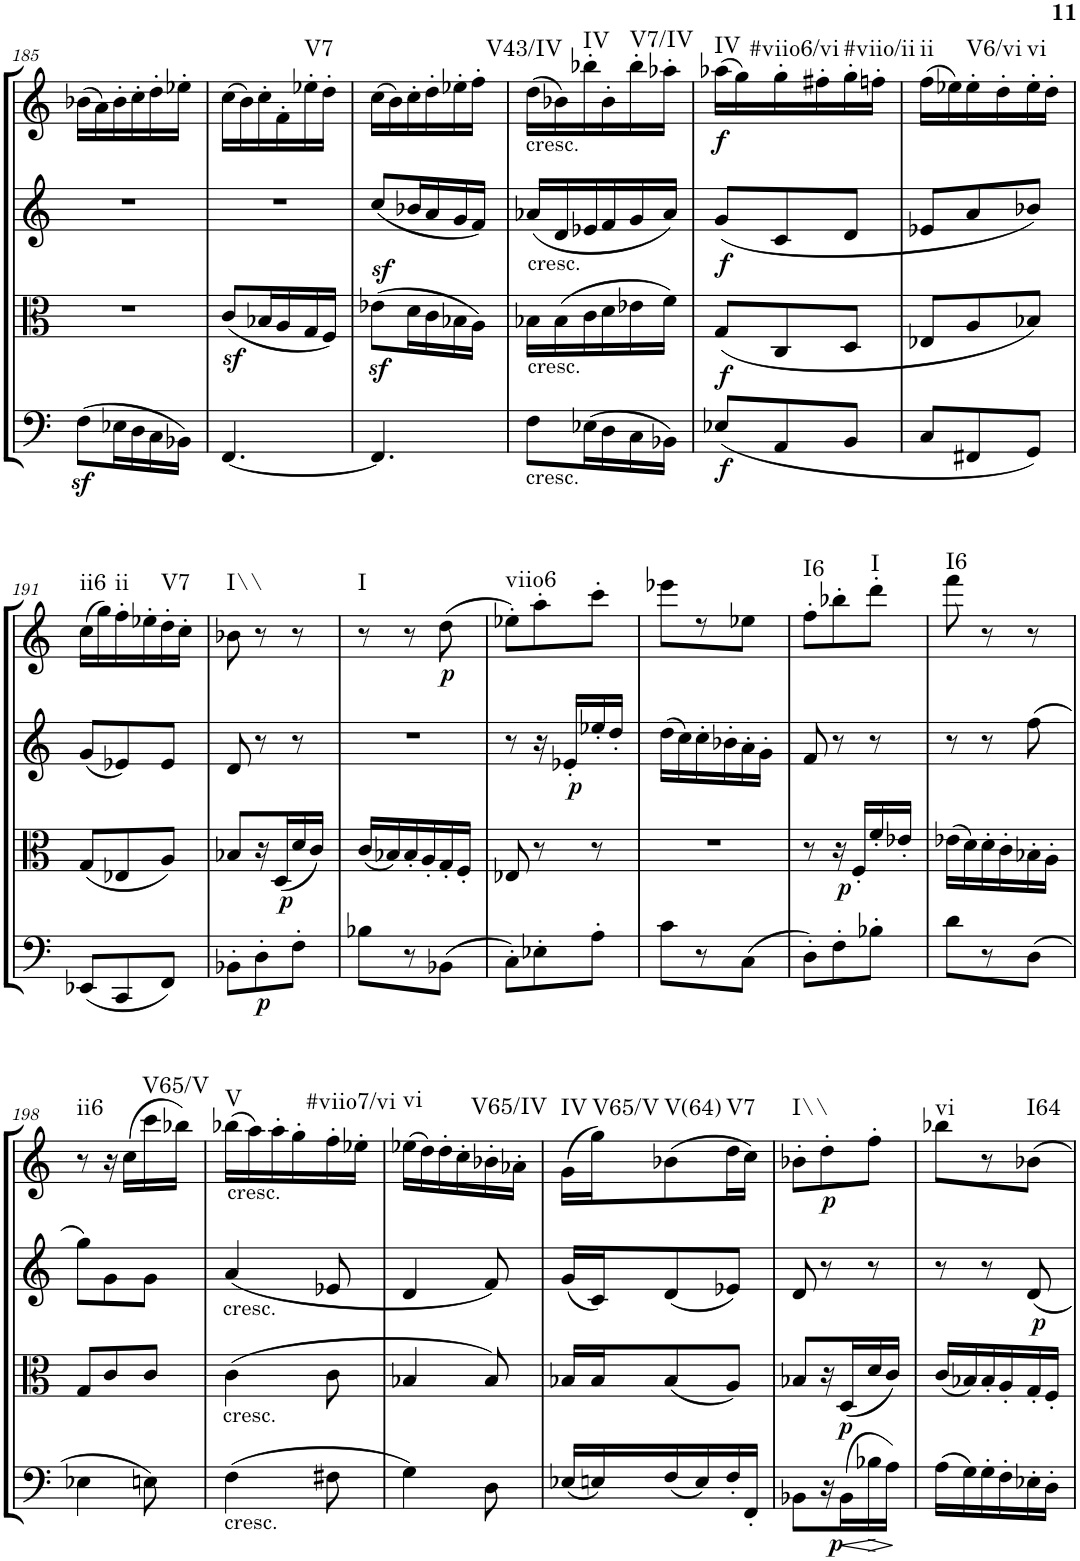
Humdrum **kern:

**kern	**dynam	**kern	**dynam	**kern	**dynam	**kern	**dynam	**harte
*part4	*part4	*part3	*part3	*part2	*part2	*part1	*part1	*part1
*staff4	*staff4	*staff3	*staff3	*staff2	*staff2	*staff1	*staff1	*
*I"Violoncello	*	*I"Viola	*	*I"Violin II	*	*I"Violin I	*	*
*I'Vc	*	*I'Vla	*	*I'Vln	*	*I'Vln	*	*
!!LO:PB:g=z
*clefF4	*	*clefC3	*	*clefG2	*	*clefG2	*	*
*k[]	*	*k[]	*	*k[]	*	*k[]	*	*
*M3/8	*	*M3/8	*	*M3/8	*	*M3/8	*	*
=185	=185	=185	=185	=185	=185	=185	=185	=185
(8Fz<\L	.	4.r	.	4.r	.	(16b-X\LL	.	.
.	.	.	.	.	.	16a\)	.	.
16E-X\L	.	.	.	.	.	16b-'\	.	.
16D\	.	.	.	.	.	16cc'\	.	.
16C\	.	.	.	.	.	16dd'\	.	.
16BB-X\JJ)	.	.	.	.	.	16ee-X'\JJ	.	.
=186	=186	=186	=186	=186	=186	=186	=186	=186
[4.FF/	.	(8cz</L	.	4.r	.	(16cc\LL	.	.
.	.	.	.	.	.	16b\)	.	.
.	.	16B-X/L	.	.	.	16cc'\	.	.
.	.	16A/	.	.	.	16f'\	.	.
!	!	!	!	!	!	!	!	!LO:H:kt=V7
.	.	16G/	.	.	.	16ee-X'\	.	N
.	.	16F/JJ)	.	.	.	16dd'\JJ	.	.
=187	=187	=187	=187	=187	=187	=187	=187	=187
4.FF/]	.	(8e-Xz<\L	.	(8ccz</L	.	(16cc\LL	.	.
.	.	.	.	.	.	16b\)	.	.
.	.	16d\L	.	16b-X/L	.	16cc'\	.	.
.	.	16c\	.	16a/	.	16dd'\	.	.
.	.	16B-X\	.	16g/	.	16ee-X'\	.	.
.	.	16A\JJ)	.	16f/JJ)	.	16ff'\JJ	.	.
=188	=188	=188	=188	=188	=188	=188	=188	=188
!	!	!	!	!	!	!LO:TX:b:t=cresc.	!	!
!	!	!	!	!LO:TX:b:t=cresc.	!	!	!	!
!	!	!LO:TX:b:t=cresc.	!	!	!	!	!	!
!LO:TX:b:t=cresc.	!	!	!	!	!	!	!	!LO:H:kt=V43/IV
8F\L	.	16B-X\LL	.	(16a-X/LL	.	(16dd\LL	.	N
.	.	(16B-\	.	16d/	.	16b-X\)	.	.
!	!	!	!	!	!	!	!	!LO:H:kt=IV
(16E-X\L	.	16c\	.	16e-X/	.	16bb-X'\	.	N
16D\	.	16d\	.	16f/	.	16b-'\	.	.
!	!	!	!	!	!	!	!	!LO:H:kt=V7/IV
16C\	.	16e-X\	.	16g/	.	16bb-'\	.	N
16BB-X\JJ)	.	16f\JJ)	.	16a-/JJ)	.	16aa-X'\JJ	.	.
=189	=189	=189	=189	=189	=189	=189	=189	=189
!	!LO:DY:b	!	!LO:DY:b	!	!LO:DY:b	!	!LO:DY:b	!LO:H:kt=IV
(8E-X/L	f	(8G/L	f	(8g/L	f	(16aa-X\LL	f	N
.	.	.	.	.	.	16gg\)	.	.
!	!	!	!	!	!	!	!	!LO:H:kt=#viio6/vi
8AA/	.	8C/	.	8c/	.	16gg'\	.	N
.	.	.	.	.	.	16ff#X'\	.	.
!	!	!	!	!	!	!	!	!LO:H:kt=#viio/ii
8BB/J	.	8D/J	.	8d/J	.	16gg'\	.	N
.	.	.	.	.	.	16ffn'\JJ	.	.
=190	=190	=190	=190	=190	=190	=190	=190	=190
!	!	!	!	!	!	!	!	!LO:H:kt=ii
8C/L	.	8E-X/L	.	8e-X/L	.	(16ff\LL	.	N
.	.	.	.	.	.	16ee-X\)	.	.
!	!	!	!	!	!	!	!	!LO:H:kt=V6/vi
8FF#X/	.	8A/	.	8a/	.	16ee-'\	.	N
.	.	.	.	.	.	16dd'\	.	.
!	!	!	!	!	!	!	!	!LO:H:kt=vi
8GG/J)	.	8B-X/J)	.	8b-X/J)	.	16ee-'\	.	N
.	.	.	.	.	.	16dd'\JJ	.	.
!!LO:LB:g=z
=191	=191	=191	=191	=191	=191	=191	=191	=191
!	!	!	!	!	!	!	!	!LO:H:kt=ii6
(8EE-X/L	.	(8G/L	.	(8g/L	.	(16cc\LL	.	N
.	.	.	.	.	.	16gg\)	.	.
!	!	!	!	!	!	!	!	!LO:H:kt=ii
8CC/	.	8E-X/	.	8e-X/)	.	16ff'\	.	N
.	.	.	.	.	.	16ee-X'\	.	.
!	!	!	!	!	!	!	!	!LO:H:kt=V7
8FF/J)	.	8A/J)	.	8e-/J	.	16dd'\	.	N
.	.	.	.	.	.	16cc'\JJ	.	.
=192	=192	=192	=192	=192	=192	=192	=192	=192
!	!	!	!	!	!	!	!	!LO:H:kt=I\\
8BB-X'\L	.	8B-X/L	.	8d/	.	8b-X\	.	N
!	!LO:DY:b	!	!	!	!	!	!	!
8D'\	p	16r	.	8r	.	8r	.	.
!	!	!	!LO:DY:b	!	!	!	!	!
.	.	(16D/	p	.	.	.	.	.
8F'\J	.	16d/	.	8r	.	8r	.	.
.	.	16c/JJ)	.	.	.	.	.	.
=193	=193	=193	=193	=193	=193	=193	=193	=193
!	!	!	!	!	!	!	!	!LO:H:kt=I
8B-X\L	.	(16c/LL	.	4.r	.	8r	.	N
.	.	16B-X/)	.	.	.	.	.	.
8r	.	16B-'/	.	.	.	8r	.	.
.	.	16A'/	.	.	.	.	.	.
!	!	!	!	!	!	!	!LO:DY:b	!
(8BB-X\J	.	16G'/	.	.	.	(8dd\	p	.
.	.	16F'/JJ	.	.	.	.	.	.
=194	=194	=194	=194	=194	=194	=194	=194	=194
!	!	!	!	!	!	!	!	!LO:H:kt=viio6
8C'\L)	.	8E-X/	.	8r	.	8ee-X'\L)	.	N
8E-X'\	.	8r	.	16r	.	8aa'\	.	.
!	!	!	!	!	!LO:DY:b	!	!	!
.	.	.	.	16e-X'/LL	p	.	.	.
8A'\J	.	8r	.	16ee-X'/	.	8ccc'\J	.	.
.	.	.	.	16dd'/JJ	.	.	.	.
=195	=195	=195	=195	=195	=195	=195	=195	=195
8c\L	.	4.r	.	(16dd\LL	.	8eee-X\L	.	.
.	.	.	.	16cc\)	.	.	.	.
8r	.	.	.	16cc'\	.	8r	.	.
.	.	.	.	16b-X'\	.	.	.	.
(8C\J	.	.	.	16a'\	.	8ee-X\J	.	.
.	.	.	.	16g'\JJ	.	.	.	.
=196	=196	=196	=196	=196	=196	=196	=196	=196
!	!	!	!	!	!	!	!	!LO:H:kt=I6
8D'\L)	.	8r	.	8f/	.	8ff'\L	.	N
!	!	!	!LO:DY:b	!	!	!	!	!
8F'\	.	16r	p	8r	.	8bb-X'\	.	.
.	.	16F'/LL	.	.	.	.	.	.
!	!	!	!	!	!	!	!	!LO:H:kt=I
8B-X'\J	.	16f'/	.	8r	.	8ddd'\J	.	N
.	.	16e-X'/JJ	.	.	.	.	.	.
=197	=197	=197	=197	=197	=197	=197	=197	=197
!	!	!	!	!	!	!	!	!LO:H:kt=I6
8d\L	.	(16e-X\LL	.	8r	.	8fff\	.	N
.	.	16d\)	.	.	.	.	.	.
8r	.	16d'\	.	8r	.	8r	.	.
.	.	16c'\	.	.	.	.	.	.
(8D\J	.	16B-X'\	.	(8ff\	.	8r	.	.
.	.	16A'\JJ	.	.	.	.	.	.
!!LO:LB:g=z
=198	=198	=198	=198	=198	=198	=198	=198	=198
!	!	!	!	!	!	!	!	!LO:H:kt=ii6
4E-X\	.	8G/L	.	8gg\L)	.	8r	.	N
.	.	8c/	.	8g\	.	16r	.	.
.	.	.	.	.	.	(16cc\LL	.	.
!	!	!	!	!	!	!	!	!LO:H:kt=V65/V
8En\)	.	8c/J	.	8g\J	.	16ccc\	.	N
.	.	.	.	.	.	16bb-X\JJ)	.	.
=199	=199	=199	=199	=199	=199	=199	=199	=199
!	!	!	!	!	!	!LO:TX:b:t=cresc.	!	!
!	!	!	!	!LO:TX:b:t=cresc.	!	!	!	!
!	!	!LO:TX:b:t=cresc.	!	!	!	!	!	!
!LO:TX:b:t=cresc.	!	!	!	!	!	!	!	!LO:H:kt=V
(4F\	.	(4c\	.	(4a/	.	(16bb-X\LL	.	N
.	.	.	.	.	.	16aa\)	.	.
.	.	.	.	.	.	16aa'\	.	.
.	.	.	.	.	.	16gg'\	.	.
!	!	!	!	!	!	!	!	!LO:H:kt=#viio7/vi
8F#X\	.	8c\	.	8e-X/	.	16ff'\	.	N
.	.	.	.	.	.	16ee-X'\JJ	.	.
=200	=200	=200	=200	=200	=200	=200	=200	=200
!	!	!	!	!	!	!	!	!LO:H:kt=vi
4G\)	.	4B-X/	.	4d/	.	(16ee-X\LL	.	N
.	.	.	.	.	.	16dd\)	.	.
.	.	.	.	.	.	16dd'\	.	.
.	.	.	.	.	.	16cc'\	.	.
!	!	!	!	!	!	!	!	!LO:H:kt=V65/IV
8D\	.	8B-/)	.	8f/)	.	16b-X'\	.	N
.	.	.	.	.	.	16a-X'\JJ	.	.
=201	=201	=201	=201	=201	=201	=201	=201	=201
!	!	!	!	!	!	!	!	!LO:H:kt=IV
(16E-X/LL	.	16B-X/LL	.	(16g/LL	.	(16g\LL	.	N
!	!	!	!	!	!	!	!	!LO:H:kt=V65/V
16En/)	.	16B-/J	.	16c/J)	.	16gg\J)	.	N
!	!	!	!	!	!	!	!	!LO:H:kt=V(64)
(16F/	.	(8B-/	.	(8d/	.	(8b-X\	.	N
16E/)	.	.	.	.	.	.	.	.
!	!	!	!	!	!	!	!	!LO:H:kt=V7
16F'/	.	8A/J)	.	8e-X/J)	.	16dd\L	.	N
16FF'/JJ	.	.	.	.	.	16cc\JJ)	.	.
=202	=202	=202	=202	=202	=202	=202	=202	=202
!	!	!	!	!	!	!	!	!LO:H:kt=I\\
8BB-X\L	.	8B-X/L	.	8d/	.	8b-X'\L	.	N
!	!LO:DY:b	!	!	!	!	!	!LO:DY:b	!
16r	p	16r	.	8r	.	8dd'\	p	.
!	!LO:HP:b	!	!LO:DY:b	!	!	!	!	!
(16BB-\	<	(16D/	p	.	.	.	.	.
!	!LO:HP:b	!	!	!	!	!	!	!
16B-X\	>	16d/	.	8r	.	8ff'\J	.	.
16A\JJ)	[	16c/JJ)	.	.	.	.	.	.
.	]	.	.	.	.	.	.	.
=203	=203	=203	=203	=203	=203	=203	=203	=203
!	!	!	!	!	!	!	!	!LO:H:kt=vi
(16A\LL	.	(16c/LL	.	8r	.	8bb-X\L	.	N
16G\)	.	16B-X/)	.	.	.	.	.	.
16G'\	.	16B-'/	.	8r	.	8r	.	.
16F'\	.	16A'/	.	.	.	.	.	.
!	!	!	!	!	!LO:DY:b	!	!	!LO:H:kt=I64
16E-X'\	.	16G'/	.	8d/	p	8b-X\J	.	N
16D'\JJ	.	16F'/JJ	.	.	.	.	.	.
=	=	=	=	=	=	=	=	=
*-	*-	*-	*-	*-	*-	*-	*-	*-
